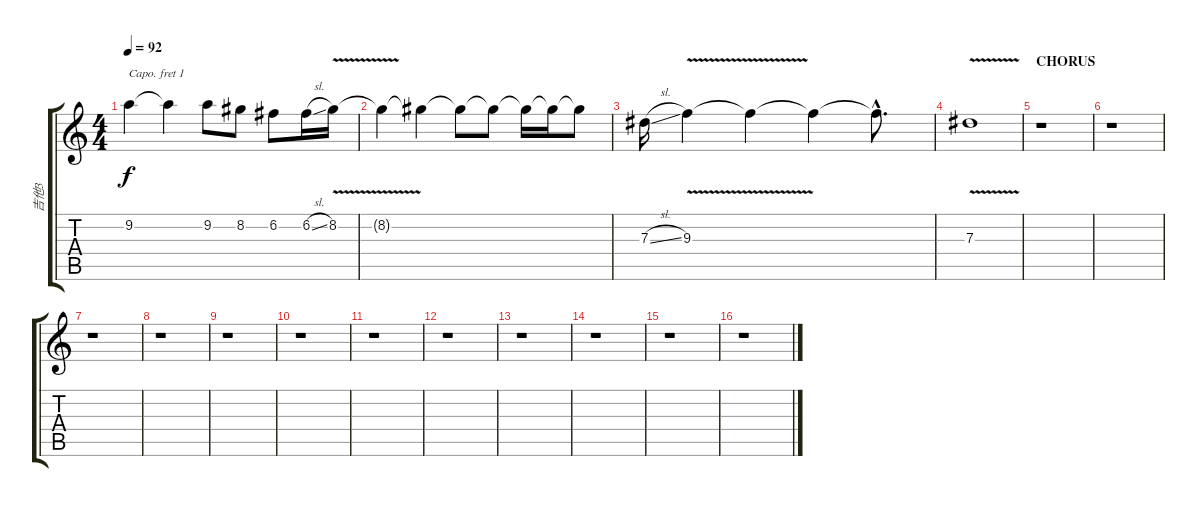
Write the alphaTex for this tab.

\track ("吉他3" "吉他3") {instrument acousticguitarnylon}
\staff {score tabs}
\capo 1
\tuning (E4 B3 G3 D3 A2 E2) {hide}
\ts (4 4)
\tempo 92
\clef g2
\ks c
9.2{t}.4{dy f} 9.2{t}.4 9.2.8{volume 10} 8.2.8{volume 10} 6.2.8{volume 10} 6.2{sl}.16{volume 10} 8.2{v}.16{volume 10} |
8.2{t}.4 8.2{t}.4 8.2{t}.8 8.2{t}.8 8.2{t}.16 8.2{t}.16 8.2{t}.8 |
7.3{sl}.16{volume 10} 9.3{v}.4{volume 10} 9.3{t}.4 9.3{t}.4 9.3{hac t}.8{d} |
7.3{v}.1{volume 10} |
\section ("" "CHORUS")
r.1 |
r.1 |
r.1 |
r.1 |
r.1 |
r.1 |
r.1 |
r.1 |
r.1 |
r.1 |
r.1 |
r.1
